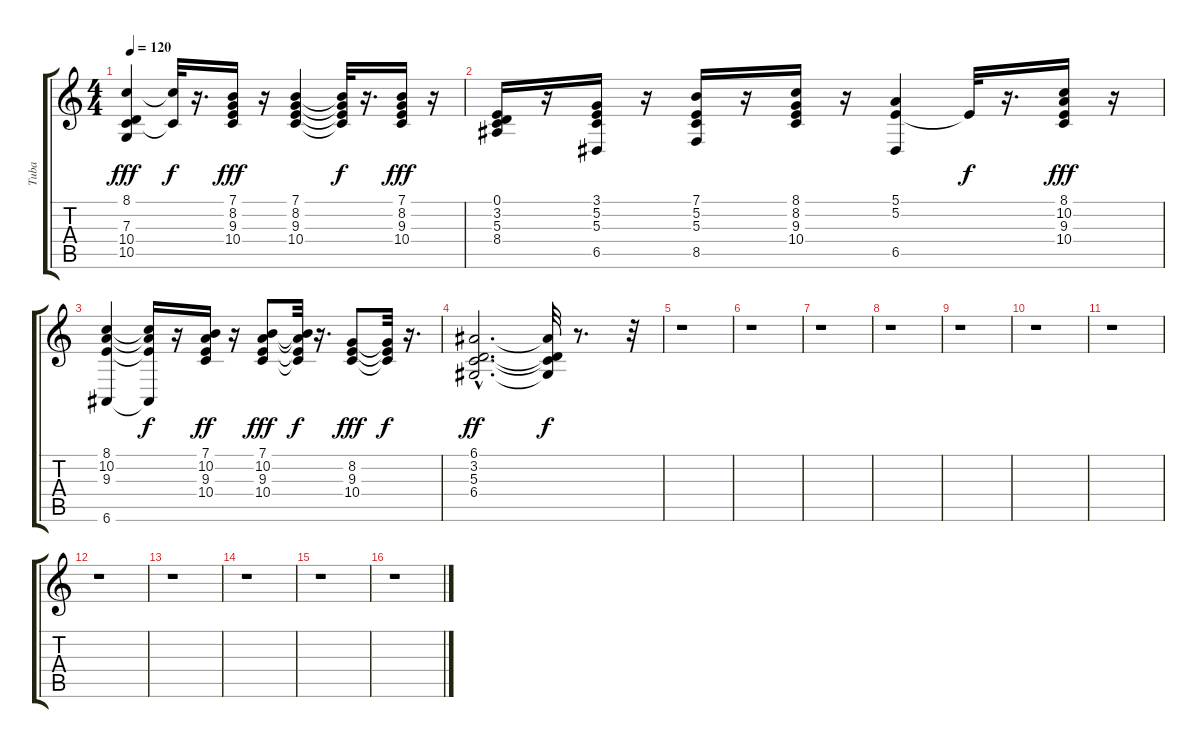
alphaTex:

\track ("Tuba" "Tuba") {instrument tuba}
\staff {score tabs}
\tuning (E4 B3 G3 D3 A2 E2) {hide}
\ts (4 4)
\tempo 120
\clef g2
\ks c
(8.1 7.3 10.4 10.5).4{dy fff} (8.1{t} 10.4{t}).32{dy f} r.16{d} (7.1 8.2 9.3 10.4).16{dy fff} r.16 (7.1 8.2 9.3 10.4).4 (7.1{t} 8.2{t} 9.3{t} 10.4{t}).32{dy f} r.16{d} (7.1 8.2 9.3 10.4).16{dy fff} r.16 |
(0.1 3.2 5.3 8.4).16 r.16 (3.1 5.2 5.3 6.5).16 r.16 (7.1 5.2 5.3 8.5).16 r.16 (8.1 8.2 9.3 10.4).16 r.16 (5.1 5.2 6.5).4 5.2{t}.32{dy f} r.16{d} (8.1 10.2 9.3 10.4).16{dy fff} r.16 |
(8.1 10.2 9.3 6.6).4 (8.1{t} 10.2{t} 9.3{t} 6.6{t}).16{dy f} r.16 (7.1 10.2 9.3 10.4).16{dy ff} r.16 (7.1 10.2 9.3 10.4).8{dy fff} (7.1{t} 10.2{t} 9.3{t} 10.4{t}).32{dy f} r.16{d} (8.2 9.3 10.4).8{dy fff} (8.2{t} 9.3{t} 10.4{t}).32{dy f} r.16{d} |
(6.1{hac} 3.2{hac} 5.3{hac} 6.4{hac}).2{d dy ff} (6.1{t} 3.2{t} 5.3{t} 6.4{t}).32{dy f} r.8{d} r.32 |
r.1 |
r.1 |
r.1 |
r.1 |
r.1 |
r.1 |
r.1 |
r.1 |
r.1 |
r.1 |
r.1 |
r.1
